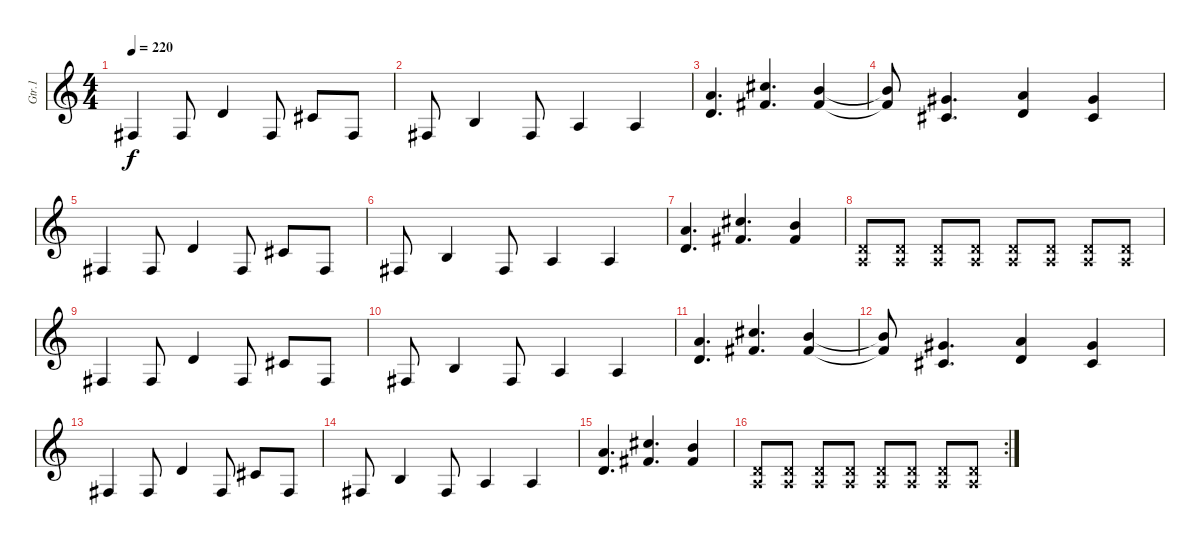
\track ("Gtr.1" "Gtr.1") {instrument distortionguitar}
\staff {score}
\tuning (E4 B3 G3 D3 A2 E2) {hide}
\ts (4 4)
\tempo 220
\clef g2
\ks c
2.6.4{dy f} 2.6.8 5.5.4 2.6.8 4.5.8 2.6.8 |
2.6.8 2.5.4 2.6.8 5.6.4 5.6.4 |
(7.4 5.5).4{d} (11.4 9.5).4{d} (9.4 9.5).4 |
(9.4{t} 9.5{t}).8 (6.4 4.5).4{d} (7.4 5.5).4 (6.4 4.5).4 |
2.6.4 2.6.8 5.5.4 2.6.8 4.5.8 2.6.8 |
2.6.8 2.5.4 2.6.8 5.6.4 5.6.4 |
(7.4 5.5).4{d} (11.4 9.5).4{d} (9.4 9.5).4 |
(0.4{x} 0.5{x}).8 (0.4{x} 0.5{x}).8 (0.4{x} 0.5{x}).8 (0.4{x} 0.5{x}).8 (0.4{x} 0.5{x}).8 (0.4{x} 0.5{x}).8 (0.4{x} 0.5{x}).8 (0.4{x} 0.5{x}).8 |
2.6.4 2.6.8 5.5.4 2.6.8 4.5.8 2.6.8 |
2.6.8 2.5.4 2.6.8 5.6.4 5.6.4 |
(7.4 5.5).4{d} (11.4 9.5).4{d} (9.4 9.5).4 |
(9.4{t} 9.5{t}).8 (6.4 4.5).4{d} (7.4 5.5).4 (6.4 4.5).4 |
2.6.4 2.6.8 5.5.4 2.6.8 4.5.8 2.6.8 |
2.6.8 2.5.4 2.6.8 5.6.4 5.6.4 |
(7.4 5.5).4{d} (11.4 9.5).4{d} (9.4 9.5).4 |
\rc 2
(0.4{x} 0.5{x}).8 (0.4{x} 0.5{x}).8 (0.4{x} 0.5{x}).8 (0.4{x} 0.5{x}).8 (0.4{x} 0.5{x}).8 (0.4{x} 0.5{x}).8 (0.4{x} 0.5{x}).8 (0.4{x} 0.5{x}).8
